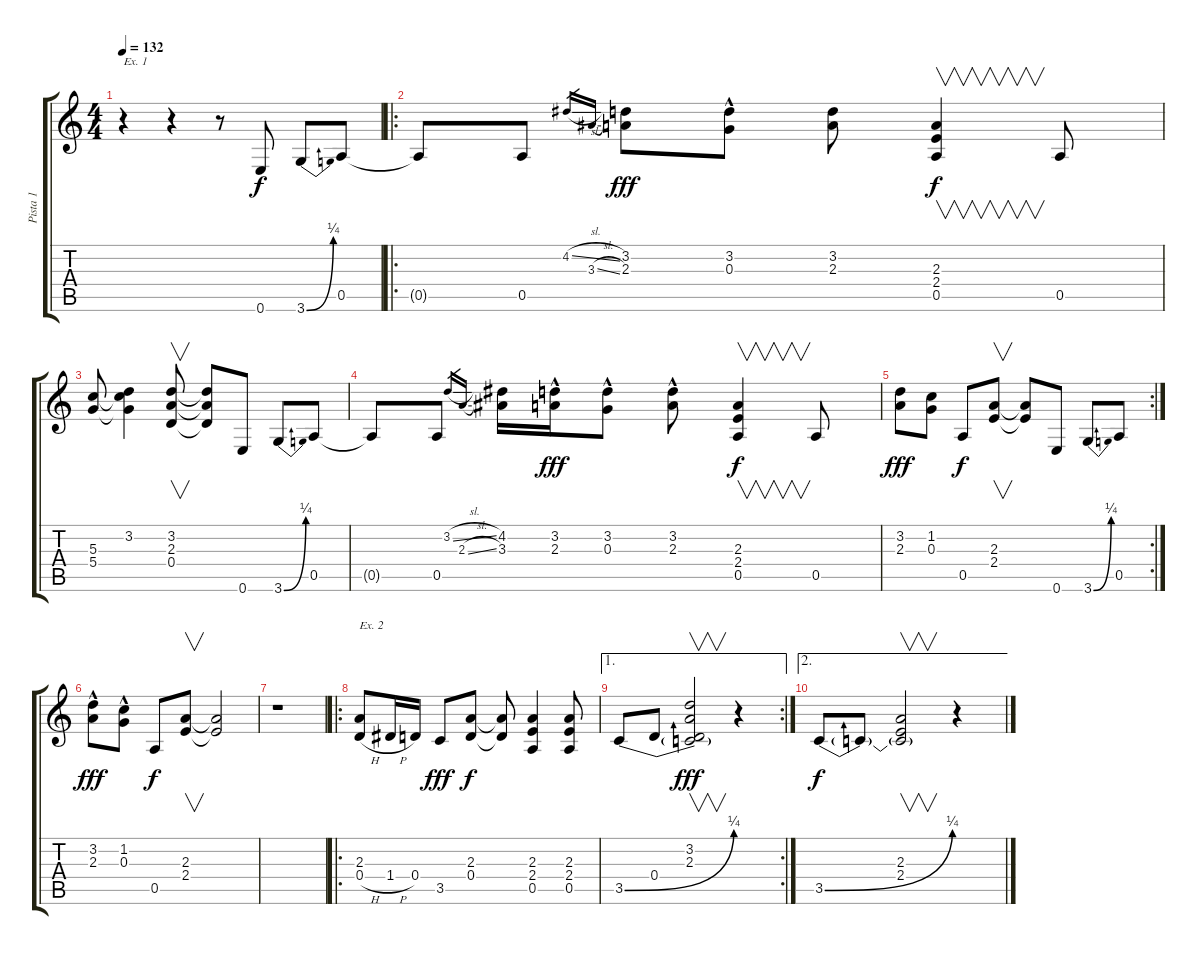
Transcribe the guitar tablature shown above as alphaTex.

\track ("Pista 1" "Pista 1") {instrument overdrivenguitar}
\staff {score tabs}
\tuning (E4 B3 G3 D3 A2 E2) {hide}
\ts (4 4)
\tempo 132
\clef g2
\ks c
r.4{txt "Ex. 1" dy f instrument overdrivenguitar} r.4 r.8 0.6.8 3.6{be (bend 0 0 60 1)}.8 0.5.8 |
\ro
0.5{t}.8 0.5.8 4.2{sl}.16{gr} 3.3{sl}.16{gr} (3.2 2.3).8{dy fff} (3.2{hac} 0.3{hac}).8 (3.2 2.3).8 (2.3 2.4 0.5).4{v dy f} 0.5.8 |
(5.3 5.4).8 (3.2 5.3{t} 5.4{t}).4 (3.2 2.3 0.4).8{v} (3.2{t} 2.3{t} 0.4{t}).8 0.6.8 3.6{be (bend 0 0 60 1)}.8 0.5.8 |
0.5{t}.8 0.5.8 3.2{sl}.16{gr} 2.3{sl}.16{gr} (4.2 3.3).16 (3.2{hac} 2.3{hac}).16{dy fff} (3.2{hac} 0.3{hac}).8 (3.2{hac} 2.3{hac}).8 (2.3 2.4 0.5).4{v dy f} 0.5.8 |
\rc 2
(3.2 2.3).8{dy fff} (1.2 0.3).8 0.5.8{dy f} (2.3 2.4).8{v} (2.3{t} 2.4{t}).8 0.6.8 3.6{be (bend 0 0 60 1)}.8 0.5.8 |
(3.2{hac} 2.3{hac}).8{dy fff} (1.2{hac} 0.3{hac}).8 0.5.8{dy f} (2.3 2.4).8{v} (2.3{t} 2.4{t}).2 |
r.1 |
\ro
(2.3 0.4{h}).8{txt "Ex. 2"} 1.4{h}.16 0.4.16 3.5.8{dy fff} (2.3 0.4).8{dy f} (2.3{t} 0.4{t}).8 (2.3 2.4 0.5).4 (2.3 2.4 0.5).8 |
\ae 1
\rc 2
3.5{be (bend 0 0 60 1)}.8 0.4.8 (3.2 2.3 0.4{t} 3.5{t}).2{v dy fff} r.4 |
\ae 2
3.5{be (bend 0 0 60 1)}.8{dy f} 3.5{t}.8 (2.3 2.4 3.5{t}).2{v} r.4
